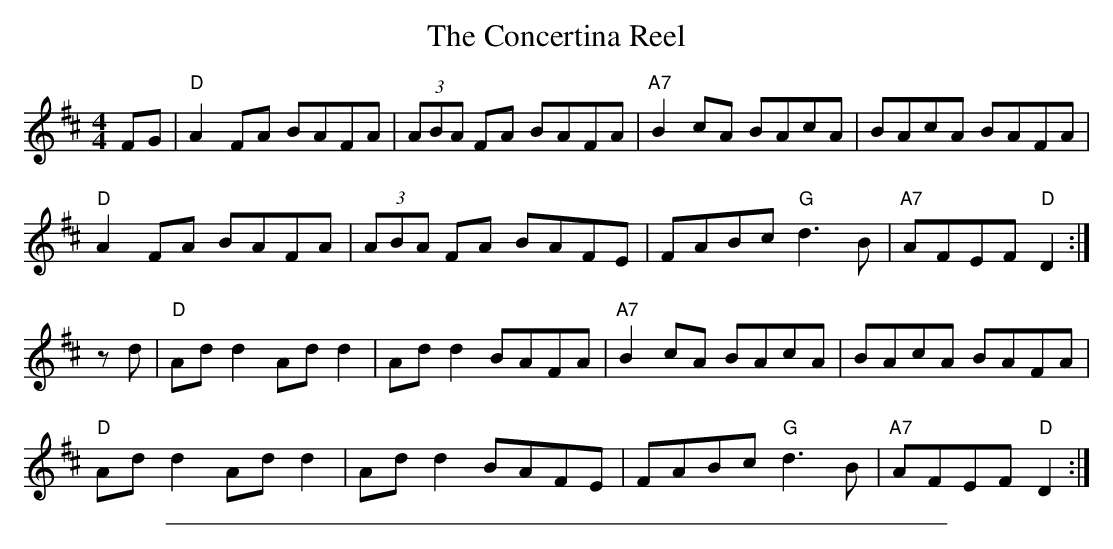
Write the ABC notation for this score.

X:1
T: The Concertina Reel
M:4/4
L:1/8
K:D
FG \
| "D"A2 FA BAFA | (3ABA FA BAFA | "A7"B2 cA BAcA | BAcA BAFA |
"D"A2 FA BAFA | (3ABA FA BAFE | FABc "G"d3 B | "A7"AFEF "D"D2 :|
z d | "D"Ad d2 Ad d2 | Ad d2 BAFA | "A7"B2 cA BAcA | BAcA BAFA |
"D"Ad d2 Ad d2 | Ad d2 BAFE | FABc "G"d3 B | "A7"AFEF "D"D2 :|
